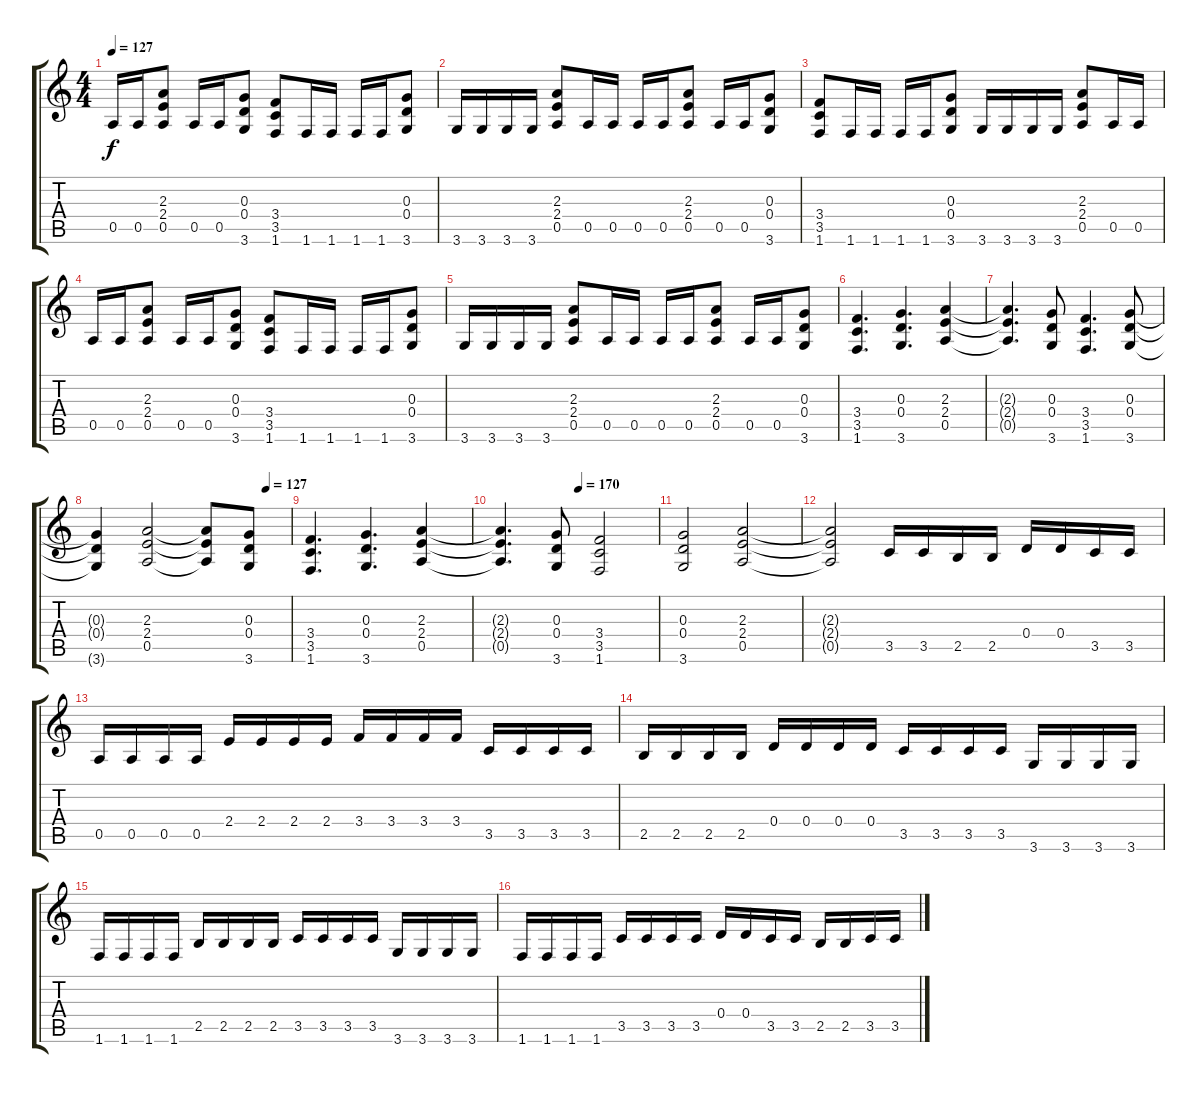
\track "" {instrument distortionguitar}
\staff {score tabs}
\tuning (E4 B3 G3 D3 A2 E2) {hide}
\ts (4 4)
\tempo 127
\clef g2
\ks c
0.5.16{dy f} 0.5.16 (2.3 2.4 0.5).8 0.5.16 0.5.16 (0.3 0.4 3.6).8 (3.4 3.5 1.6).8 1.6.16 1.6.16 1.6.16 1.6.16 (0.3 0.4 3.6).8 |
3.6.16 3.6.16 3.6.16 3.6.16 (2.3 2.4 0.5).8 0.5.16 0.5.16 0.5.16 0.5.16 (2.3 2.4 0.5).8 0.5.16 0.5.16 (0.3 0.4 3.6).8 |
(3.4 3.5 1.6).8 1.6.16 1.6.16 1.6.16 1.6.16 (0.3 0.4 3.6).8 3.6.16 3.6.16 3.6.16 3.6.16 (2.3 2.4 0.5).8 0.5.16 0.5.16 |
0.5.16 0.5.16 (2.3 2.4 0.5).8 0.5.16 0.5.16 (0.3 0.4 3.6).8 (3.4 3.5 1.6).8 1.6.16 1.6.16 1.6.16 1.6.16 (0.3 0.4 3.6).8 |
3.6.16 3.6.16 3.6.16 3.6.16 (2.3 2.4 0.5).8 0.5.16 0.5.16 0.5.16 0.5.16 (2.3 2.4 0.5).8 0.5.16 0.5.16 (0.3 0.4 3.6).8 |
(3.4 3.5 1.6).4{d} (0.3 0.4 3.6).4{d} (2.3 2.4 0.5).4 |
(2.3{t} 2.4{t} 0.5{t}).4{d} (0.3 0.4 3.6).8 (3.4 3.5 1.6).4{d} (0.3 0.4 3.6).8 |
\tempo (127 0.875)
(0.3{t} 0.4{t} 3.6{t}).4 (2.3 2.4 0.5).2 (2.3{t} 2.4{t} 0.5{t}).8 (0.3 0.4 3.6).8 |
(3.4 3.5 1.6).4{d} (0.3 0.4 3.6).4{d} (2.3 2.4 0.5).4 |
\tempo (170 0.5)
(2.3{t} 2.4{t} 0.5{t}).4{d} (0.3 0.4 3.6).8 (3.4 3.5 1.6).2 |
(0.3 0.4 3.6).2 (2.3 2.4 0.5).2 |
(2.3{t} 2.4{t} 0.5{t}).2 3.5.16 3.5.16 2.5.16 2.5.16 0.4.16 0.4.16 3.5.16 3.5.16 |
0.5.16 0.5.16 0.5.16 0.5.16 2.4.16 2.4.16 2.4.16 2.4.16 3.4.16 3.4.16 3.4.16 3.4.16 3.5.16 3.5.16 3.5.16 3.5.16 |
2.5.16 2.5.16 2.5.16 2.5.16 0.4.16 0.4.16 0.4.16 0.4.16 3.5.16 3.5.16 3.5.16 3.5.16 3.6.16 3.6.16 3.6.16 3.6.16 |
1.6.16 1.6.16 1.6.16 1.6.16 2.5.16 2.5.16 2.5.16 2.5.16 3.5.16 3.5.16 3.5.16 3.5.16 3.6.16 3.6.16 3.6.16 3.6.16 |
1.6.16 1.6.16 1.6.16 1.6.16 3.5.16 3.5.16 3.5.16 3.5.16 0.4.16 0.4.16 3.5.16 3.5.16 2.5.16 2.5.16 3.5.16 3.5.16
